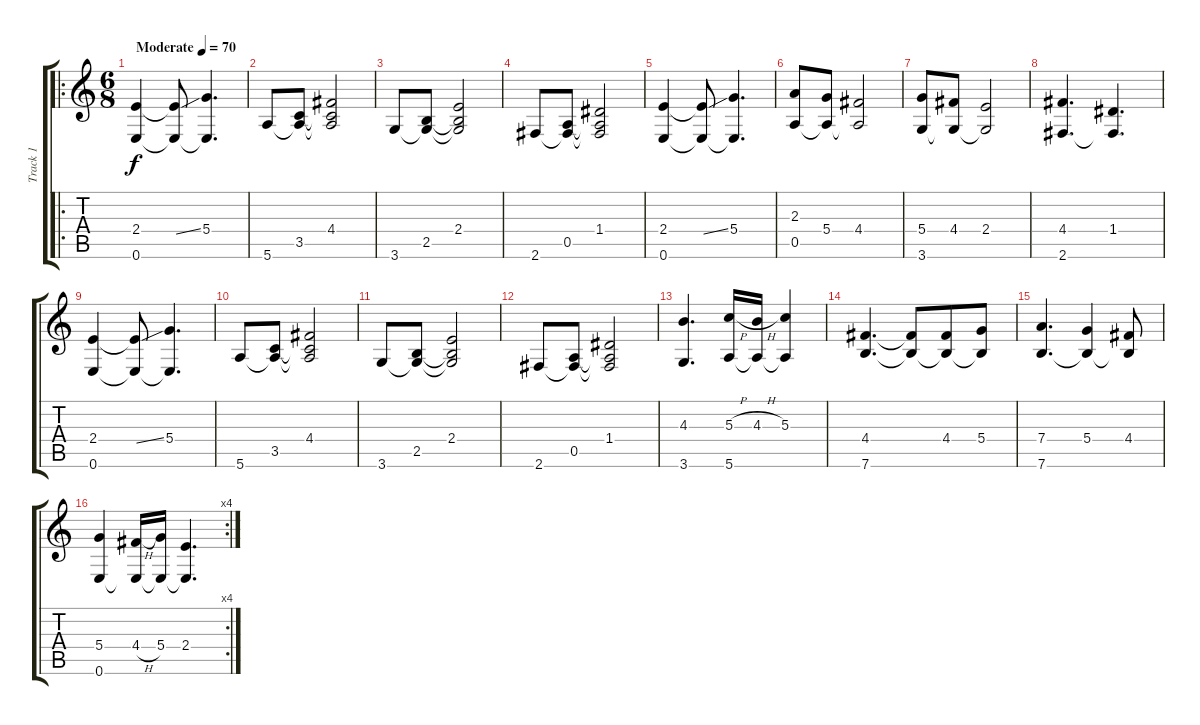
\track ("Track 1" "Track 1") {instrument acousticguitarsteel}
\staff {score tabs}
\tuning (E4 B3 G3 D3 A2 E2) {hide}
\ro
\ts (6 8)
\tempo (70 "Moderate")
\clef g2
\ks c
(2.4 0.6).4{dy f instrument acousticguitarsteel} (2.4{ss t} 0.6{t}).8 (5.4 0.6{t}).4{d} |
5.6.8 (3.5 5.6{t}).8 (4.4 3.5{t} 5.6{t}).2 |
3.6.8 (2.5 3.6{t}).8 (2.4 2.5{t} 3.6{t}).2 |
2.6.8 (0.5 2.6{t}).8 (1.4 0.5{t} 2.6{t}).2 |
(2.4 0.6).4 (2.4{ss t} 0.6{t}).8 (5.4 0.6{t}).4{d} |
(2.3 0.5).8 (5.4 0.5{t}).8 (4.4 0.5{t}).2 |
(5.4 3.6).8 (4.4 3.6{t}).8 (2.4 3.6{t}).2 |
(4.4 2.6).4{d} (1.4 2.6{t}).4{d} |
(2.4 0.6).4 (2.4{ss t} 0.6{t}).8 (5.4 0.6{t}).4{d} |
5.6.8 (3.5 5.6{t}).8 (4.4 3.5{t} 5.6{t}).2 |
3.6.8 (2.5 3.6{t}).8 (2.4 2.5{t} 3.6{t}).2 |
2.6.8 (0.5 2.6{t}).8 (1.4 0.5{t} 2.6{t}).2 |
(4.3 3.6).4{d} (5.3{h} 5.6).16 (4.3{h} 5.6{t}).16 (5.3 5.6{t}).4 |
(4.4 7.6).4{d} (4.4{t} 7.6{t}).8 (4.4 7.6{t}).8 (5.4 7.6{t}).8 |
(7.4 7.6).4{d} (5.4 7.6{t}).4 (4.4 7.6{t}).8 |
\rc 4
(5.4 0.6).4 (4.4{h} 0.6{t}).16 (5.4 0.6{t}).16 (2.4 0.6{t}).4{d}
